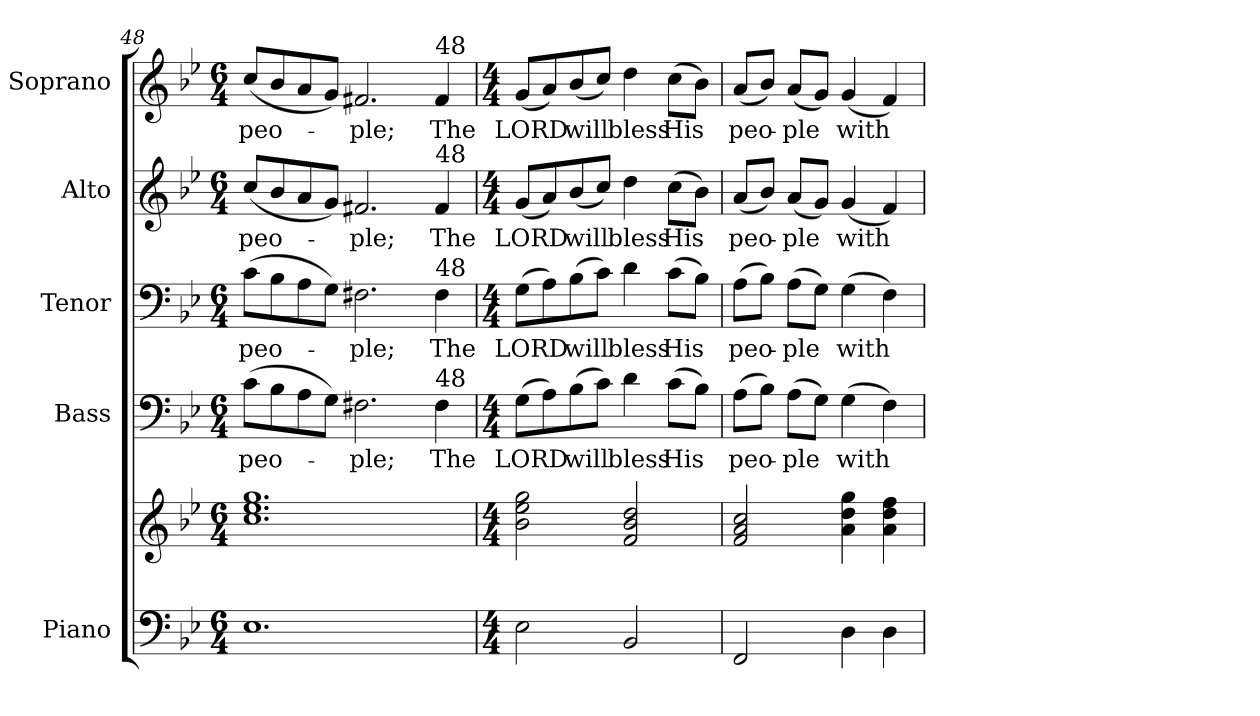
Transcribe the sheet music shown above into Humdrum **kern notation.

**kern	**kern	**kern	**text	**kern	**text	**kern	**text	**kern	**text
*part5	*part5	*part4	*part4	*part3	*part3	*part2	*part2	*part1	*part1
*staff6	*staff5	*staff4	*staff4	*staff3	*staff3	*staff2	*staff2	*staff1	*staff1
*I"Piano	*	*I"Bass	*	*I"Tenor	*	*I"Alto	*	*I"Soprano	*
*I'Pno.	*	*I'B.	*	*I'T.	*	*I'A.	*	*I'S.	*
*clefF4	*clefG2	*clefF4	*	*clefF4	*	*clefG2	*	*clefG2	*
*k[b-e-]	*k[b-e-]	*k[b-e-]	*	*k[b-e-]	*	*k[b-e-]	*	*k[b-e-]	*
*B-:	*B-:	*B-:	*	*B-:	*	*B-:	*	*B-:	*
*M6/4	*M6/4	*M6/4	*	*M6/4	*	*M6/4	*	*M6/4	*
=48	=48	=48	=48	=48	=48	=48	=48	=48	=48
!	!	!	!LO:LY:b:color=#000000	!	!	!	!	!	!
!	!	!	!	!	!LO:LY:b:color=#000000	!	!	!	!
!	!	!	!	!	!	!	!LO:LY:b:color=#000000	!	!
!	!	!	!	!	!	!	!	!	!LO:LY:b:color=#000000
1.E-i	1.cci 1.ee-i 1.ggi	(8ci\L	peo-	(8ci\L	peo-	(8cci/L	peo-	(8cci/L	peo-
.	.	8B-i\	.	8B-i\	.	8b-i/	.	8b-i/	.
.	.	8Ai\	.	8Ai\	.	8ai/	.	8ai/	.
.	.	8Gi\J)	.	8Gi\J)	.	8gi/J)	.	8gi/J)	.
!	!	!	!LO:LY:b:color=#000000	!	!	!	!	!	!
!	!	!	!	!	!LO:LY:b:color=#000000	!	!	!	!
!	!	!	!	!	!	!	!LO:LY:b:color=#000000	!	!
!	!	!	!	!	!	!	!	!	!LO:LY:b:color=#000000
.	.	2.F#Xi\	-ple;	2.F#Xi\	-ple;	2.f#Xi/	-ple;	2.f#Xi/	-ple;
!	!	!	!LO:LY:b:color=#000000	!	!	!	!	!	!
!	!	!	!	!	!LO:LY:b:color=#000000	!	!	!	!
!	!	!	!	!	!	!	!LO:LY:b:color=#000000	!	!
!	!	!	!	!	!	!	!	!LO:TX:a:t=48	!
!	!	!	!	!	!	!LO:TX:a:t=48	!	!	!
!	!	!	!	!LO:TX:a:t=48	!	!	!	!	!
!	!	!LO:TX:a:t=48	!	!	!	!	!	!	!
!	!	!	!	!	!	!	!	!	!LO:LY:b:color=#000000
.	.	4F#i\	The	4F#i\	The	4f#i/	The	4f#i/	The
!!LO:PB:g=z
=49	=49	=49	=49	=49	=49	=49	=49	=49	=49
*M4/4	*M4/4	*M4/4	*	*M4/4	*	*M4/4	*	*M4/4	*
!	!	!	!LO:LY:b:color=#000000	!	!	!	!	!	!
!	!	!	!	!	!LO:LY:b:color=#000000	!	!	!	!
!	!	!	!	!	!	!	!LO:LY:b:color=#000000	!	!
!	!	!	!	!	!	!	!	!	!LO:LY:b:color=#000000
2E-i\	2b-i\ 2ee-i 2ggi	(8Gi\L	LORD	(8Gi\L	LORD	(8gi/L	LORD	(8gi/L	LORD
.	.	8Ai\)	.	8Ai\)	.	8ai/)	.	8ai/)	.
!	!	!	!LO:LY:b:color=#000000	!	!	!	!	!	!
!	!	!	!	!	!LO:LY:b:color=#000000	!	!	!	!
!	!	!	!	!	!	!	!LO:LY:b:color=#000000	!	!
!	!	!	!	!	!	!	!	!	!LO:LY:b:color=#000000
.	.	(8B-i\	will	(8B-i\	will	(8b-i/	will	(8b-i/	will
.	.	8ci\J)	.	8ci\J)	.	8cci/J)	.	8cci/J)	.
!	!	!	!LO:LY:b:color=#000000	!	!	!	!	!	!
!	!	!	!	!	!LO:LY:b:color=#000000	!	!	!	!
!	!	!	!	!	!	!	!LO:LY:b:color=#000000	!	!
!	!	!	!	!	!	!	!	!	!LO:LY:b:color=#000000
2BB-i/	2fi/ 2b-i 2ddi	4di\	bless	4di\	bless	4ddi\	bless	4ddi\	bless
!	!	!	!LO:LY:b:color=#000000	!	!	!	!	!	!
!	!	!	!	!	!LO:LY:b:color=#000000	!	!	!	!
!	!	!	!	!	!	!	!LO:LY:b:color=#000000	!	!
!	!	!	!	!	!	!	!	!	!LO:LY:b:color=#000000
.	.	(8ci\L	His	(8ci\L	His	(8cci\L	His	(8cci\L	His
.	.	8B-i\J)	.	8B-i\J)	.	8b-i\J)	.	8b-i\J)	.
=50	=50	=50	=50	=50	=50	=50	=50	=50	=50
!	!	!	!LO:LY:b:color=#000000	!	!	!	!	!	!
!	!	!	!	!	!LO:LY:b:color=#000000	!	!	!	!
!	!	!	!	!	!	!	!LO:LY:b:color=#000000	!	!
!	!	!	!	!	!	!	!	!	!LO:LY:b:color=#000000
2FFi/	2fi/ 2ai 2cci	(8Ai\L	peo-	(8Ai\L	peo-	(8ai/L	peo-	(8ai/L	peo-
.	.	8B-i\J)	.	8B-i\J)	.	8b-i/J)	.	8b-i/J)	.
!	!	!	!LO:LY:b:color=#000000	!	!	!	!	!	!
!	!	!	!	!	!LO:LY:b:color=#000000	!	!	!	!
!	!	!	!	!	!	!	!LO:LY:b:color=#000000	!	!
!	!	!	!	!	!	!	!	!	!LO:LY:b:color=#000000
.	.	(8Ai\L	-ple	(8Ai\L	-ple	(8ai/L	-ple	(8ai/L	-ple
.	.	8Gi\J)	.	8Gi\J)	.	8gi/J)	.	8gi/J)	.
!	!	!	!LO:LY:b:color=#000000	!	!	!	!	!	!
!	!	!	!	!	!LO:LY:b:color=#000000	!	!	!	!
!	!	!	!	!	!	!	!LO:LY:b:color=#000000	!	!
!	!	!	!	!	!	!	!	!	!LO:LY:b:color=#000000
4Di\	4ai\ 4ddi 4ggi	(4Gi\	with	(4Gi\	with	(4gi/	with	(4gi/	with
4Di\	4ai\ 4ddi 4ffi	4Fi\)	.	4Fi\)	.	4fi/)	.	4fi/)	.
=	=	=	=	=	=	=	=	=	=
*-	*-	*-	*-	*-	*-	*-	*-	*-	*-
